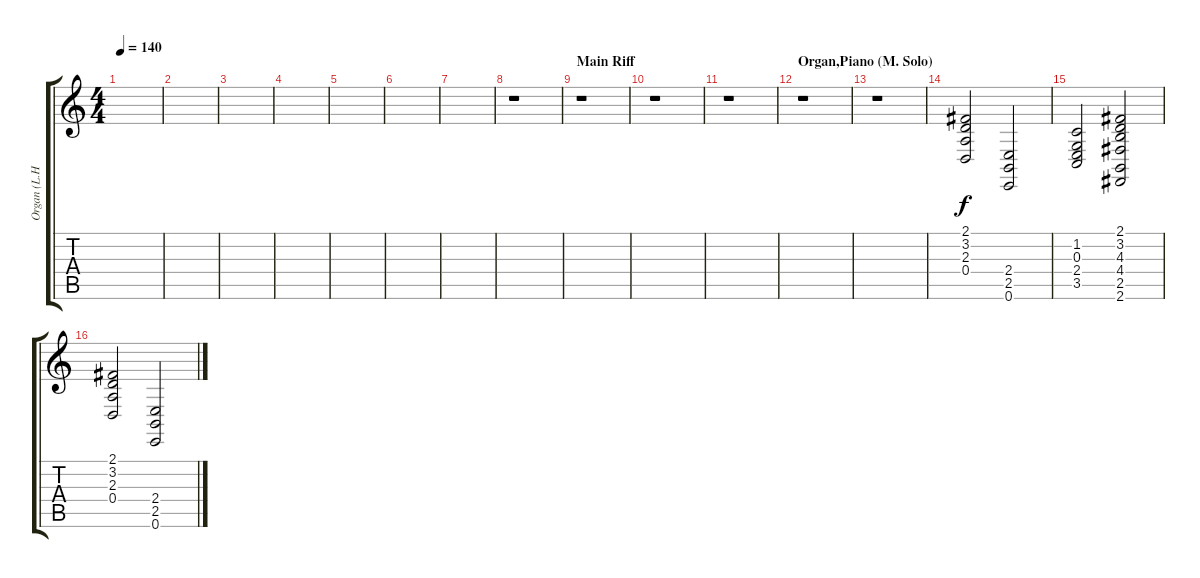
\track ("Organ (L.Hand)" "Organ (L.H") {instrument churchorgan}
\staff {score tabs}
\tuning (E4 B3 G3 D3 A2 E2) {hide}
\ts (4 4)
\tempo 140
\clef g2
\ks c
|
|
|
|
|
|
|
r.1 |
\section ("" "Main Riff")
r.1 |
r.1 |
r.1 |
\section ("" "Organ,Piano (M. Solo)")
r.1 |
r.1 |
(2.1 3.2 2.3 0.4).2 (2.4 2.5 0.6).2 |
(1.2 0.3 2.4 3.5).2 (2.1 3.2 4.3 4.4 2.5 2.6).2 |
(2.1 3.2 2.3 0.4).2 (2.4 2.5 0.6).2
